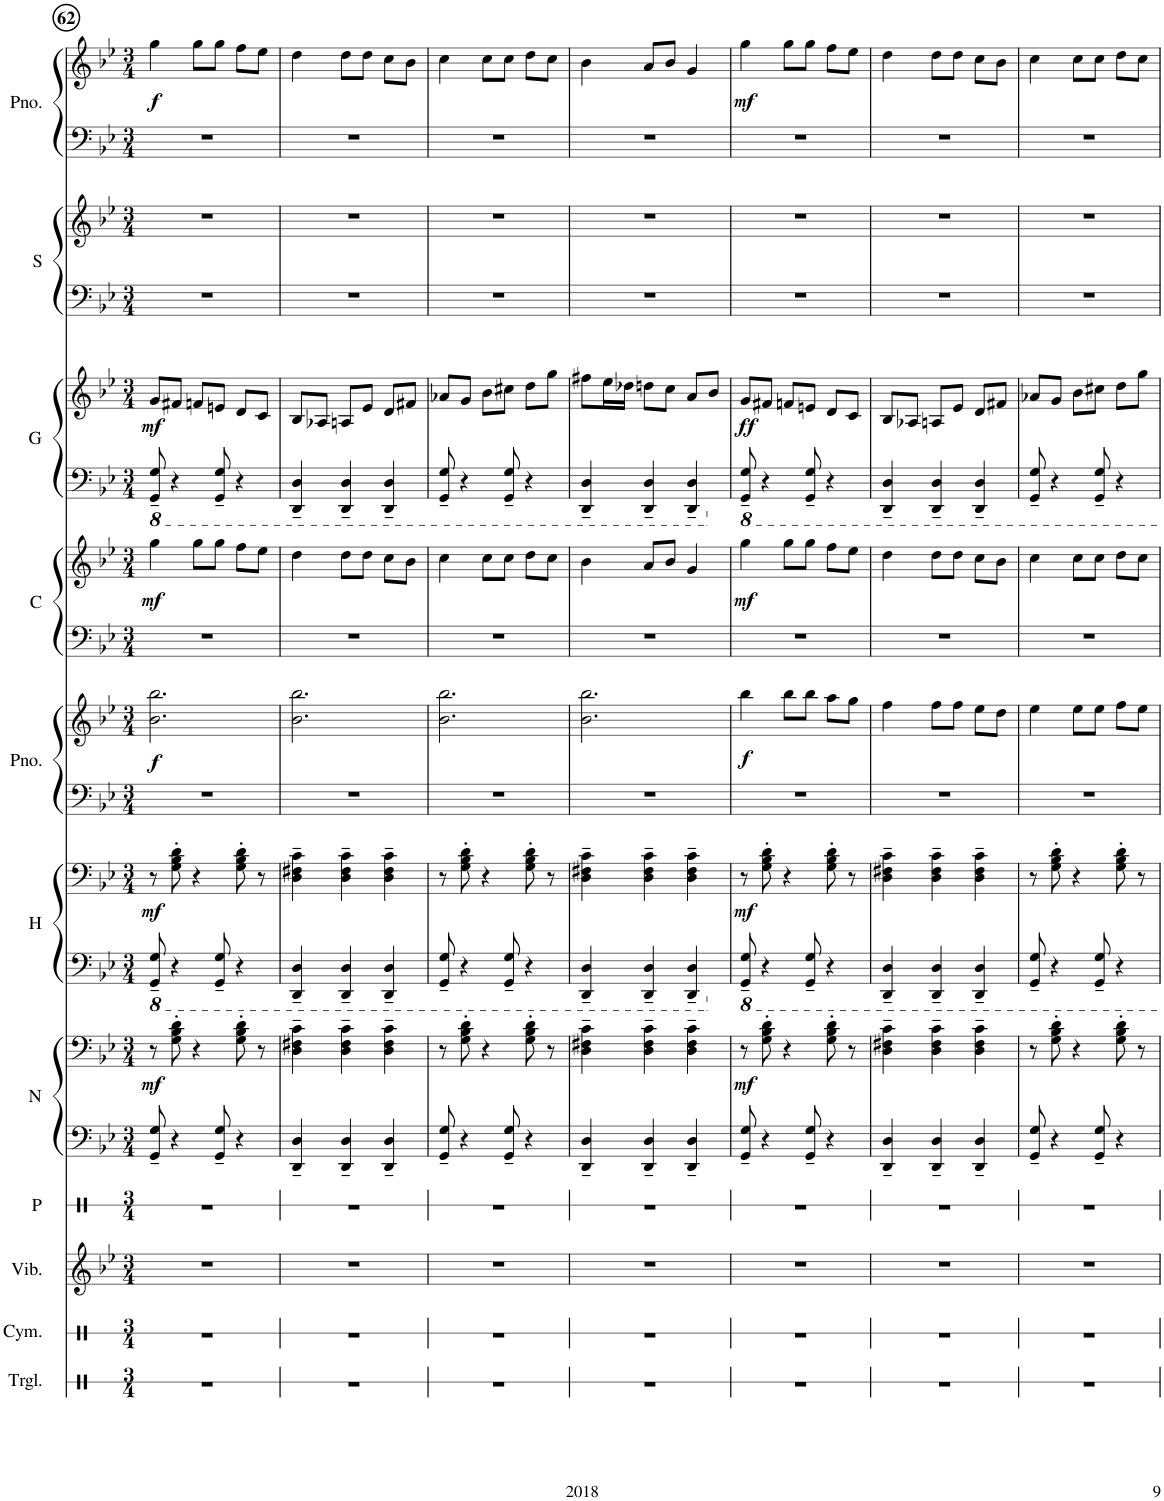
**kern	**kern	**kern	**kern	**kern	**kern	**dynam	**kern	**kern	**dynam	**kern	**kern	**dynam	**kern	**kern	**dynam	**kern	**kern	**dynam	**kern	**kern	**kern	**kern	**dynam
*part11	*part10	*part9	*part8	*part7	*part7	*part7	*part6	*part6	*part6	*part5	*part5	*part5	*part4	*part4	*part4	*part3	*part3	*part3	*part2	*part2	*part1	*part1	*part1
*staff18	*staff17	*staff16	*staff15	*staff14	*staff13	*staff13/14	*staff12	*staff11	*staff11/12	*staff10	*staff9	*staff9/10	*staff8	*staff7	*staff7/8	*staff6	*staff5	*staff5/6	*staff4	*staff3	*staff2	*staff1	*staff1/2
*I"Triangle	*I"Cymbal	*I"Vibraphone	*I"Panda	*I"Nate?	*	*	*I"Makeup Cake	*	*	*I"Piano	*	*	*I"Wyoming	*	*	*I"Dumb One	*	*	*I"SANTA!	*	*I"Piano	*	*
*I'Trgl.	*I'Cym.	*I'Vib.	*I'P	*I'N	*	*	*	*	*	*I'Pno.	*	*	*	*	*	*	*	*	*I'S	*	*I'Pno.	*	*
!!LO:PB:g=z
*clefX	*clefX	*clefG2	*clefX	*clefF4	*clefF4	*	*clefF4	*clefF4	*	*clefF4	*clefG2	*	*clefF4	*clefG2	*	*clefF4	*clefG2	*	*clefF4	*clefG2	*clefF4	*clefG2	*
*k[]	*k[]	*k[b-e-]	*k[]	*k[b-e-]	*k[b-e-]	*	*k[b-e-]	*k[b-e-]	*	*k[b-e-]	*k[b-e-]	*	*k[b-e-]	*k[b-e-]	*	*k[b-e-]	*k[b-e-]	*	*k[b-e-]	*k[b-e-]	*k[b-e-]	*k[b-e-]	*
*M3/4	*M3/4	*M3/4	*M3/4	*M3/4	*M3/4	*	*M3/4	*M3/4	*	*M3/4	*M3/4	*	*M3/4	*M3/4	*	*M3/4	*M3/4	*	*M3/4	*M3/4	*M3/4	*M3/4	*
*	*	*	*	*	*	*	*8ba	*	*	*	*	*	*	*	*	*	*	*	*	*	*	*	*
*	*	*	*	*	*	*	*	*	*	*	*	*	*	*	*	*8ba	*	*	*	*	*	*	*
=62	=62	=62	=62	=62	=62	=62	=62	=62	=62	=62	=62	=62	=62	=62	=62	=62	=62	=62	=62	=62	=62	=62	=62
!	!	!	!	!	!	!LO:DY:b	!	!	!LO:DY:b	!	!	!LO:DY:b	!	!	!LO:DY:b	!	!	!LO:DY:b	!	!	!	!	!LO:DY:b
2.r	2.r	2.r	2.r	8GG/~ 8G/~	8r	mf	8GGG/~ 8GG/~	8r	mf	2.r	2.b-\ 2.bb-\	f	2.r	4gg\	mf	8GGG/~ 8GG/~	8g/L	mf	2.r	2.r	2.r	4gg\	f
.	.	.	.	4r	8G\' 8B-\' 8d\'	.	4r	8G\' 8B-\' 8d\'	.	.	.	.	.	.	.	4r	8f#X/J	.	.	.	.	.	.
.	.	.	.	.	4r	.	.	4r	.	.	.	.	.	8gg\L	.	.	8fn/L	.	.	.	.	8gg\L	.
.	.	.	.	8GG/~ 8G/~	.	.	8GGG/~ 8GG/~	.	.	.	.	.	.	8gg\J	.	8GGG/~ 8GG/~	8en/J	.	.	.	.	8gg\J	.
.	.	.	.	4r	8G\' 8B-\' 8d\'	.	4r	8G\' 8B-\' 8d\'	.	.	.	.	.	8ff\L	.	4r	8d/L	.	.	.	.	8ff\L	.
.	.	.	.	.	8r	.	.	8r	.	.	.	.	.	8ee-\J	.	.	8c/J	.	.	.	.	8ee-\J	.
=63	=63	=63	=63	=63	=63	=63	=63	=63	=63	=63	=63	=63	=63	=63	=63	=63	=63	=63	=63	=63	=63	=63	=63
2.r	2.r	2.r	2.r	4DD/~ 4D/~	4D\~ 4F#X\~ 4c\~	.	4DDD/~ 4DD/~	4D\~ 4F#X\~ 4c\~	.	2.r	2.b-\ 2.bb-\	.	2.r	4dd\	.	4DDD/~ 4DD/~	8B-/L	.	2.r	2.r	2.r	4dd\	.
.	.	.	.	.	.	.	.	.	.	.	.	.	.	.	.	.	8A-X/J	.	.	.	.	.	.
.	.	.	.	4DD/~ 4D/~	4D\~ 4F#\~ 4c\~	.	4DDD/~ 4DD/~	4D\~ 4F#\~ 4c\~	.	.	.	.	.	8dd\L	.	4DDD/~ 4DD/~	8An/L	.	.	.	.	8dd\L	.
.	.	.	.	.	.	.	.	.	.	.	.	.	.	8dd\J	.	.	8e-/J	.	.	.	.	8dd\J	.
.	.	.	.	4DD/~ 4D/~	4D\~ 4F#\~ 4c\~	.	4DDD/~ 4DD/~	4D\~ 4F#\~ 4c\~	.	.	.	.	.	8cc\L	.	4DDD/~ 4DD/~	8d/L	.	.	.	.	8cc\L	.
.	.	.	.	.	.	.	.	.	.	.	.	.	.	8b-\J	.	.	8f#X/J	.	.	.	.	8b-\J	.
=64	=64	=64	=64	=64	=64	=64	=64	=64	=64	=64	=64	=64	=64	=64	=64	=64	=64	=64	=64	=64	=64	=64	=64
2.r	2.r	2.r	2.r	8GG/~ 8G/~	8r	.	8GGG/~ 8GG/~	8r	.	2.r	2.b-\ 2.bb-\	.	2.r	4cc\	.	8GGG/~ 8GG/~	8a-X/L	.	2.r	2.r	2.r	4cc\	.
.	.	.	.	4r	8G\' 8B-\' 8d\'	.	4r	8G\' 8B-\' 8d\'	.	.	.	.	.	.	.	4r	8g/J	.	.	.	.	.	.
.	.	.	.	.	4r	.	.	4r	.	.	.	.	.	8cc\L	.	.	8b-\L	.	.	.	.	8cc\L	.
.	.	.	.	8GG/~ 8G/~	.	.	8GGG/~ 8GG/~	.	.	.	.	.	.	8cc\J	.	8GGG/~ 8GG/~	8cc#X\J	.	.	.	.	8cc\J	.
.	.	.	.	4r	8G\' 8B-\' 8d\'	.	4r	8G\' 8B-\' 8d\'	.	.	.	.	.	8dd\L	.	4r	8dd\L	.	.	.	.	8dd\L	.
.	.	.	.	.	8r	.	.	8r	.	.	.	.	.	8cc\J	.	.	8gg\J	.	.	.	.	8cc\J	.
=65	=65	=65	=65	=65	=65	=65	=65	=65	=65	=65	=65	=65	=65	=65	=65	=65	=65	=65	=65	=65	=65	=65	=65
2.r	2.r	2.r	2.r	4DD/~ 4D/~	4D\~ 4F#X\~ 4c\~	.	4DDD/~ 4DD/~	4D\~ 4F#X\~ 4c\~	.	2.r	2.b-\ 2.bb-\	.	2.r	4b-\	.	4DDD/~ 4DD/~	8ff#X\L	.	2.r	2.r	2.r	4b-\	.
.	.	.	.	.	.	.	.	.	.	.	.	.	.	.	.	.	16ee-\L	.	.	.	.	.	.
.	.	.	.	.	.	.	.	.	.	.	.	.	.	.	.	.	16dd-X\JJ	.	.	.	.	.	.
.	.	.	.	4DD/~ 4D/~	4D\~ 4F#\~ 4c\~	.	4DDD/~ 4DD/~	4D\~ 4F#\~ 4c\~	.	.	.	.	.	8a/L	.	4DDD/~ 4DD/~	8ddn\L	.	.	.	.	8a/L	.
.	.	.	.	.	.	.	.	.	.	.	.	.	.	8b-/J	.	.	8cc\J	.	.	.	.	8b-/J	.
.	.	.	.	4DD/~ 4D/~	4D\~ 4F#\~ 4c\~	.	4DDD/~ 4DD/~	4D\~ 4F#\~ 4c\~	.	.	.	.	.	4g/	.	4DDD/~ 4DD/~	8a/L	.	.	.	.	4g/	.
.	.	.	.	.	.	.	.	.	.	.	.	.	.	.	.	.	8b-/J	.	.	.	.	.	.
=66	=66	=66	=66	=66	=66	=66	=66	=66	=66	=66	=66	=66	=66	=66	=66	=66	=66	=66	=66	=66	=66	=66	=66
*	*	*	*	*	*	*	*X8ba	*	*	*	*	*	*	*	*	*	*	*	*	*	*	*	*
*	*	*	*	*	*	*	*	*	*	*	*	*	*	*	*	*X8ba	*	*	*	*	*	*	*
!	!	!	!	!	!	!LO:DY:b	!	!	!LO:DY:b	!	!	!LO:DY:b	!	!	!LO:DY:b	!	!	!LO:DY:b	!	!	!	!	!LO:DY:b
2.r	2.r	2.r	2.r	8GG/~ 8G/~	8r	mf	8GGG/~ 8GG/~	8r	mf	2.r	4bb-\	f	2.r	4gg\	mf	8GGG/~ 8GG/~	8g/L	ff	2.r	2.r	2.r	4gg\	mf
.	.	.	.	4r	8G\' 8B-\' 8d\'	.	4r	8G\' 8B-\' 8d\'	.	.	.	.	.	.	.	4r	8f#X/J	.	.	.	.	.	.
.	.	.	.	.	4r	.	.	4r	.	.	8bb-\L	.	.	8gg\L	.	.	8fn/L	.	.	.	.	8gg\L	.
.	.	.	.	8GG/~ 8G/~	.	.	8GGG/~ 8GG/~	.	.	.	8bb-\J	.	.	8gg\J	.	8GGG/~ 8GG/~	8en/J	.	.	.	.	8gg\J	.
.	.	.	.	4r	8G\' 8B-\' 8d\'	.	4r	8G\' 8B-\' 8d\'	.	.	8aa\L	.	.	8ff\L	.	4r	8d/L	.	.	.	.	8ff\L	.
.	.	.	.	.	8r	.	.	8r	.	.	8gg\J	.	.	8ee-\J	.	.	8c/J	.	.	.	.	8ee-\J	.
=67	=67	=67	=67	=67	=67	=67	=67	=67	=67	=67	=67	=67	=67	=67	=67	=67	=67	=67	=67	=67	=67	=67	=67
2.r	2.r	2.r	2.r	4DD/~ 4D/~	4D\~ 4F#X\~ 4c\~	.	4DDD/~ 4DD/~	4D\~ 4F#X\~ 4c\~	.	2.r	4ff\	.	2.r	4dd\	.	4DDD/~ 4DD/~	8B-/L	.	2.r	2.r	2.r	4dd\	.
.	.	.	.	.	.	.	.	.	.	.	.	.	.	.	.	.	8A-X/J	.	.	.	.	.	.
.	.	.	.	4DD/~ 4D/~	4D\~ 4F#\~ 4c\~	.	4DDD/~ 4DD/~	4D\~ 4F#\~ 4c\~	.	.	8ff\L	.	.	8dd\L	.	4DDD/~ 4DD/~	8An/L	.	.	.	.	8dd\L	.
.	.	.	.	.	.	.	.	.	.	.	8ff\J	.	.	8dd\J	.	.	8e-/J	.	.	.	.	8dd\J	.
.	.	.	.	4DD/~ 4D/~	4D\~ 4F#\~ 4c\~	.	4DDD/~ 4DD/~	4D\~ 4F#\~ 4c\~	.	.	8ee-\L	.	.	8cc\L	.	4DDD/~ 4DD/~	8d/L	.	.	.	.	8cc\L	.
.	.	.	.	.	.	.	.	.	.	.	8dd\J	.	.	8b-\J	.	.	8f#X/J	.	.	.	.	8b-\J	.
=68	=68	=68	=68	=68	=68	=68	=68	=68	=68	=68	=68	=68	=68	=68	=68	=68	=68	=68	=68	=68	=68	=68	=68
2.r	2.r	2.r	2.r	8GG/~ 8G/~	8r	.	8GGG/~ 8GG/~	8r	.	2.r	4ee-\	.	2.r	4cc\	.	8GGG/~ 8GG/~	8a-X/L	.	2.r	2.r	2.r	4cc\	.
.	.	.	.	4r	8G\' 8B-\' 8d\'	.	4r	8G\' 8B-\' 8d\'	.	.	.	.	.	.	.	4r	8g/J	.	.	.	.	.	.
.	.	.	.	.	4r	.	.	4r	.	.	8ee-\L	.	.	8cc\L	.	.	8b-\L	.	.	.	.	8cc\L	.
.	.	.	.	8GG/~ 8G/~	.	.	8GGG/~ 8GG/~	.	.	.	8ee-\J	.	.	8cc\J	.	8GGG/~ 8GG/~	8cc#X\J	.	.	.	.	8cc\J	.
.	.	.	.	4r	8G\' 8B-\' 8d\'	.	4r	8G\' 8B-\' 8d\'	.	.	8ff\L	.	.	8dd\L	.	4r	8dd\L	.	.	.	.	8dd\L	.
.	.	.	.	.	8r	.	.	8r	.	.	8ee-\J	.	.	8cc\J	.	.	8gg\J	.	.	.	.	8cc\J	.
=	=	=	=	=	=	=	=	=	=	=	=	=	=	=	=	=	=	=	=	=	=	=	=
*-	*-	*-	*-	*-	*-	*-	*-	*-	*-	*-	*-	*-	*-	*-	*-	*-	*-	*-	*-	*-	*-	*-	*-
